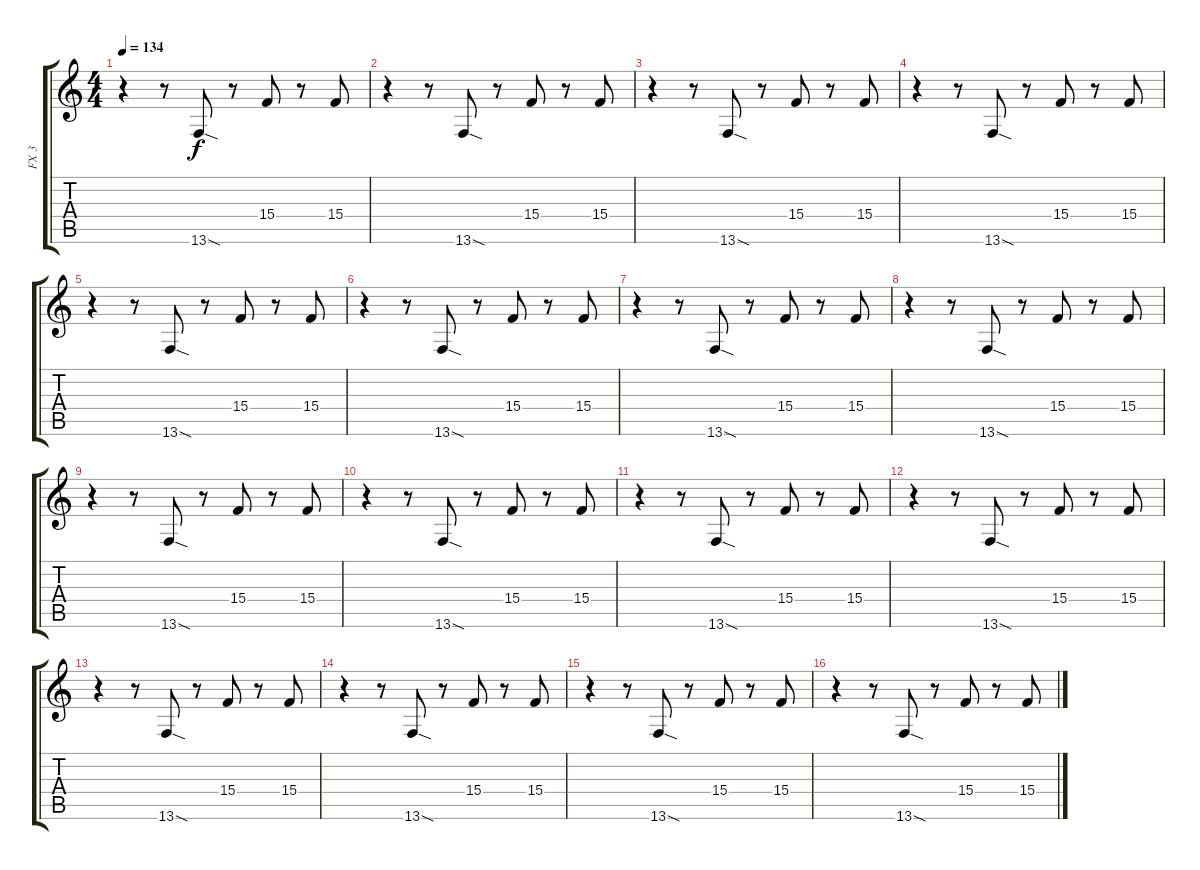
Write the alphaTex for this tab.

\track ("FX 3" "FX 3") {instrument electricpiano1}
\staff {score tabs}
\tuning (E4 B3 G3 D3 A2 E2) {hide}
\ts (4 4)
\tempo 134
\clef g2
\ks c
r.4{dy f} r.8 13.6{sod}.8 r.8 15.4.8 r.8 15.4.8 |
r.4 r.8 13.6{sod}.8 r.8 15.4.8 r.8 15.4.8 |
r.4 r.8 13.6{sod}.8 r.8 15.4.8 r.8 15.4.8 |
r.4 r.8 13.6{sod}.8 r.8 15.4.8 r.8 15.4.8 |
r.4 r.8 13.6{sod}.8 r.8 15.4.8 r.8 15.4.8 |
r.4 r.8 13.6{sod}.8 r.8 15.4.8 r.8 15.4.8 |
r.4 r.8 13.6{sod}.8 r.8 15.4.8 r.8 15.4.8 |
r.4 r.8 13.6{sod}.8 r.8 15.4.8 r.8 15.4.8 |
r.4 r.8 13.6{sod}.8 r.8 15.4.8 r.8 15.4.8 |
r.4 r.8 13.6{sod}.8 r.8 15.4.8 r.8 15.4.8 |
r.4 r.8 13.6{sod}.8 r.8 15.4.8 r.8 15.4.8 |
r.4 r.8 13.6{sod}.8 r.8 15.4.8 r.8 15.4.8 |
r.4 r.8 13.6{sod}.8 r.8 15.4.8 r.8 15.4.8 |
r.4 r.8 13.6{sod}.8 r.8 15.4.8 r.8 15.4.8 |
r.4 r.8 13.6{sod}.8 r.8 15.4.8 r.8 15.4.8 |
r.4 r.8 13.6{sod}.8 r.8 15.4.8 r.8 15.4.8
